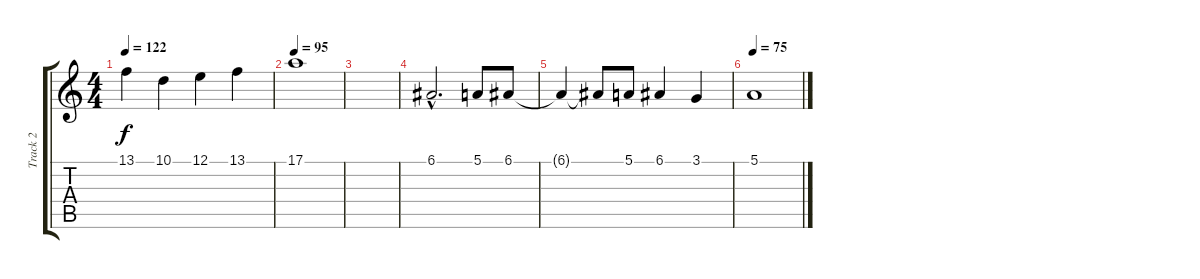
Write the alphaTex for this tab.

\track ("Track 2" "Track 2") {instrument acousticgrandpiano}
\staff {score tabs}
\tuning (E4 B3 G3 D3 A2 E2) {hide}
\ts (4 4)
\tempo 122
\clef g2
\ks c
13.1.4{dy f} 10.1.4 12.1.4 13.1.4 |
\tempo 95
17.1.1 |
|
6.1{hac}.2{d} 5.1.8 6.1.8 |
6.1{t}.4 6.1{t}.8 5.1.8 6.1.4 3.1.4 |
\tempo 75
5.1.1
